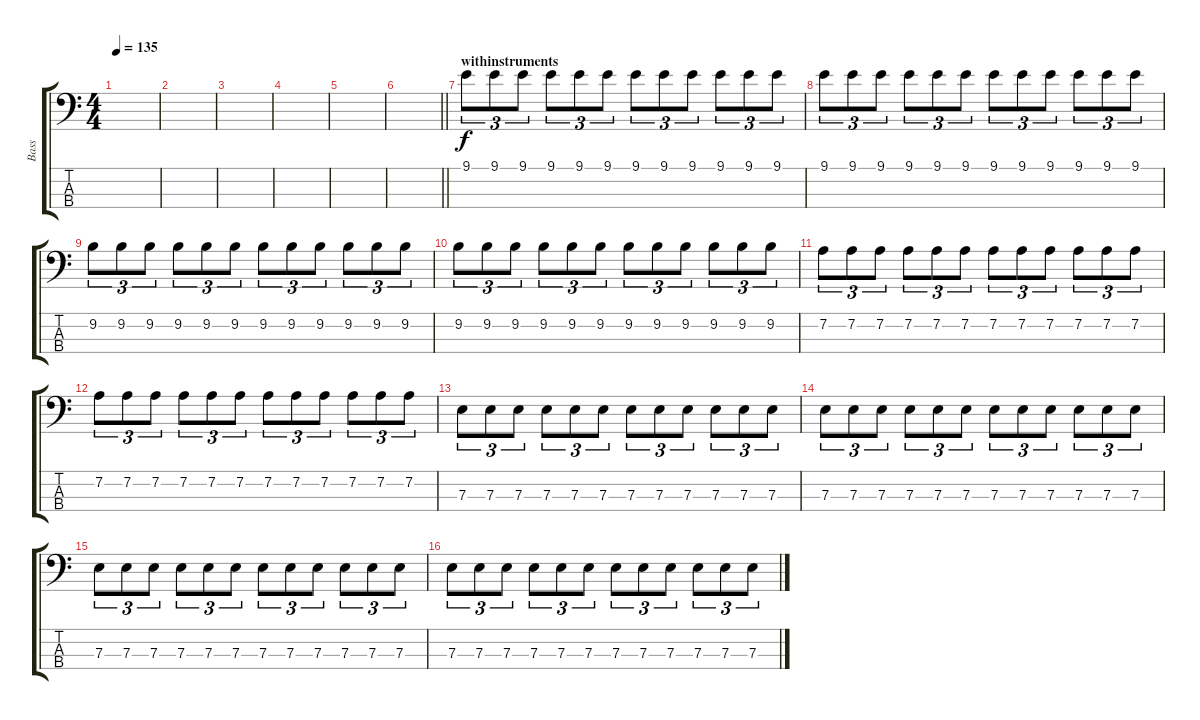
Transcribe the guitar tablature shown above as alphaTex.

\track ("Bass" "Bass") {instrument electricbasspick}
\staff {score tabs}
\tuning (G2 D2 A1 E1) {hide}
\ts (4 4)
\tempo 135
\clef f4
\ks c
|
|
|
|
|
\barLineRight lightlight
|
\section ("" "withinstruments")
9.1.8{tu (3 2)} 9.1.8{tu (3 2)} 9.1.8{tu (3 2)} 9.1.8{tu (3 2)} 9.1.8{tu (3 2)} 9.1.8{tu (3 2)} 9.1.8{tu (3 2)} 9.1.8{tu (3 2)} 9.1.8{tu (3 2)} 9.1.8{tu (3 2)} 9.1.8{tu (3 2)} 9.1.8{tu (3 2)} |
9.1.8{tu (3 2)} 9.1.8{tu (3 2)} 9.1.8{tu (3 2)} 9.1.8{tu (3 2)} 9.1.8{tu (3 2)} 9.1.8{tu (3 2)} 9.1.8{tu (3 2)} 9.1.8{tu (3 2)} 9.1.8{tu (3 2)} 9.1.8{tu (3 2)} 9.1.8{tu (3 2)} 9.1.8{tu (3 2)} |
9.2.8{tu (3 2)} 9.2.8{tu (3 2)} 9.2.8{tu (3 2)} 9.2.8{tu (3 2)} 9.2.8{tu (3 2)} 9.2.8{tu (3 2)} 9.2.8{tu (3 2)} 9.2.8{tu (3 2)} 9.2.8{tu (3 2)} 9.2.8{tu (3 2)} 9.2.8{tu (3 2)} 9.2.8{tu (3 2)} |
9.2.8{tu (3 2)} 9.2.8{tu (3 2)} 9.2.8{tu (3 2)} 9.2.8{tu (3 2)} 9.2.8{tu (3 2)} 9.2.8{tu (3 2)} 9.2.8{tu (3 2)} 9.2.8{tu (3 2)} 9.2.8{tu (3 2)} 9.2.8{tu (3 2)} 9.2.8{tu (3 2)} 9.2.8{tu (3 2)} |
7.2.8{tu (3 2)} 7.2.8{tu (3 2)} 7.2.8{tu (3 2)} 7.2.8{tu (3 2)} 7.2.8{tu (3 2)} 7.2.8{tu (3 2)} 7.2.8{tu (3 2)} 7.2.8{tu (3 2)} 7.2.8{tu (3 2)} 7.2.8{tu (3 2)} 7.2.8{tu (3 2)} 7.2.8{tu (3 2)} |
7.2.8{tu (3 2)} 7.2.8{tu (3 2)} 7.2.8{tu (3 2)} 7.2.8{tu (3 2)} 7.2.8{tu (3 2)} 7.2.8{tu (3 2)} 7.2.8{tu (3 2)} 7.2.8{tu (3 2)} 7.2.8{tu (3 2)} 7.2.8{tu (3 2)} 7.2.8{tu (3 2)} 7.2.8{tu (3 2)} |
7.3.8{tu (3 2)} 7.3.8{tu (3 2)} 7.3.8{tu (3 2)} 7.3.8{tu (3 2)} 7.3.8{tu (3 2)} 7.3.8{tu (3 2)} 7.3.8{tu (3 2)} 7.3.8{tu (3 2)} 7.3.8{tu (3 2)} 7.3.8{tu (3 2)} 7.3.8{tu (3 2)} 7.3.8{tu (3 2)} |
7.3.8{tu (3 2)} 7.3.8{tu (3 2)} 7.3.8{tu (3 2)} 7.3.8{tu (3 2)} 7.3.8{tu (3 2)} 7.3.8{tu (3 2)} 7.3.8{tu (3 2)} 7.3.8{tu (3 2)} 7.3.8{tu (3 2)} 7.3.8{tu (3 2)} 7.3.8{tu (3 2)} 7.3.8{tu (3 2)} |
7.3.8{tu (3 2)} 7.3.8{tu (3 2)} 7.3.8{tu (3 2)} 7.3.8{tu (3 2)} 7.3.8{tu (3 2)} 7.3.8{tu (3 2)} 7.3.8{tu (3 2)} 7.3.8{tu (3 2)} 7.3.8{tu (3 2)} 7.3.8{tu (3 2)} 7.3.8{tu (3 2)} 7.3.8{tu (3 2)} |
7.3.8{tu (3 2)} 7.3.8{tu (3 2)} 7.3.8{tu (3 2)} 7.3.8{tu (3 2)} 7.3.8{tu (3 2)} 7.3.8{tu (3 2)} 7.3.8{tu (3 2)} 7.3.8{tu (3 2)} 7.3.8{tu (3 2)} 7.3.8{tu (3 2)} 7.3.8{tu (3 2)} 7.3.8{tu (3 2)}
